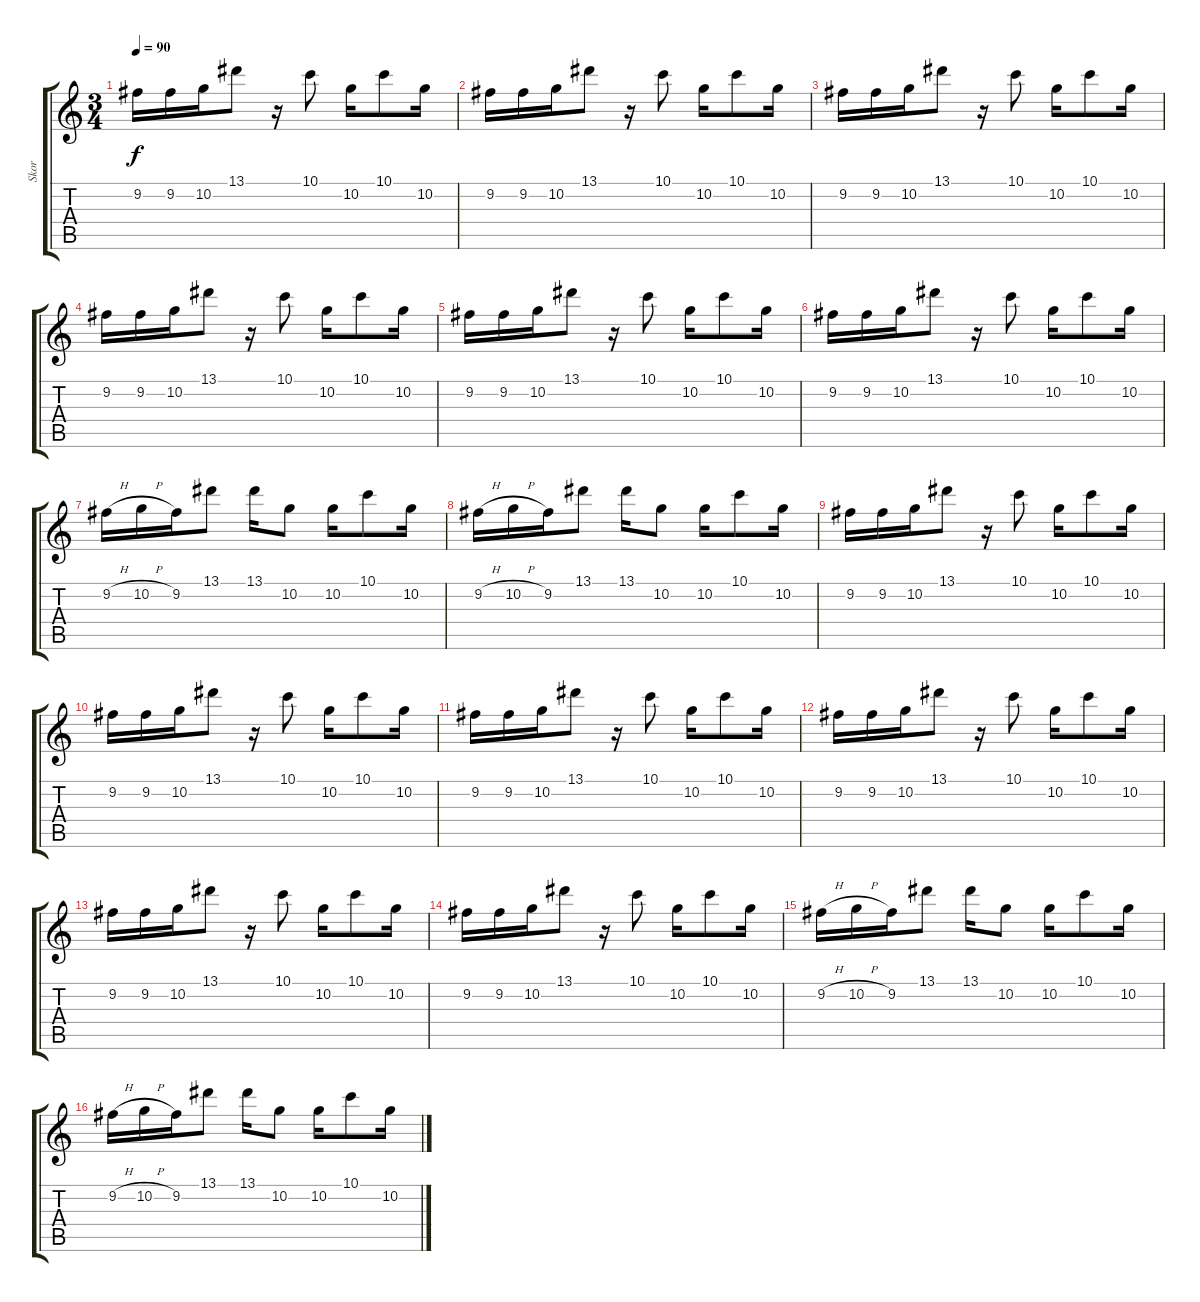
\track ("Skor" "Skor") {instrument acousticguitarsteel}
\staff {score tabs}
\tuning (D4 A3 F3 C3 G2 C2) {hide}
\ts (3 4)
\tempo 90
\clef g2
\ks c
9.2.16{dy f} 9.2.16 10.2.16 13.1.8 r.16 10.1.8 10.2.16 10.1.8 10.2.16 |
9.2.16 9.2.16 10.2.16 13.1.8 r.16 10.1.8 10.2.16 10.1.8 10.2.16 |
9.2.16 9.2.16 10.2.16 13.1.8 r.16 10.1.8 10.2.16 10.1.8 10.2.16 |
9.2.16 9.2.16 10.2.16 13.1.8 r.16 10.1.8 10.2.16 10.1.8 10.2.16 |
9.2.16 9.2.16 10.2.16 13.1.8 r.16 10.1.8 10.2.16 10.1.8 10.2.16 |
9.2.16 9.2.16 10.2.16 13.1.8 r.16 10.1.8 10.2.16 10.1.8 10.2.16 |
9.2{h}.16 10.2{h}.16 9.2.16 13.1.8 13.1.16 10.2.8 10.2.16 10.1.8 10.2.16 |
9.2{h}.16 10.2{h}.16 9.2.16 13.1.8 13.1.16 10.2.8 10.2.16 10.1.8 10.2.16 |
9.2.16 9.2.16 10.2.16 13.1.8 r.16 10.1.8 10.2.16 10.1.8 10.2.16 |
9.2.16 9.2.16 10.2.16 13.1.8 r.16 10.1.8 10.2.16 10.1.8 10.2.16 |
9.2.16 9.2.16 10.2.16 13.1.8 r.16 10.1.8 10.2.16 10.1.8 10.2.16 |
9.2.16 9.2.16 10.2.16 13.1.8 r.16 10.1.8 10.2.16 10.1.8 10.2.16 |
9.2.16 9.2.16 10.2.16 13.1.8 r.16 10.1.8 10.2.16 10.1.8 10.2.16 |
9.2.16 9.2.16 10.2.16 13.1.8 r.16 10.1.8 10.2.16 10.1.8 10.2.16 |
9.2{h}.16 10.2{h}.16 9.2.16 13.1.8 13.1.16 10.2.8 10.2.16 10.1.8 10.2.16 |
9.2{h}.16 10.2{h}.16 9.2.16 13.1.8 13.1.16 10.2.8 10.2.16 10.1.8 10.2.16
